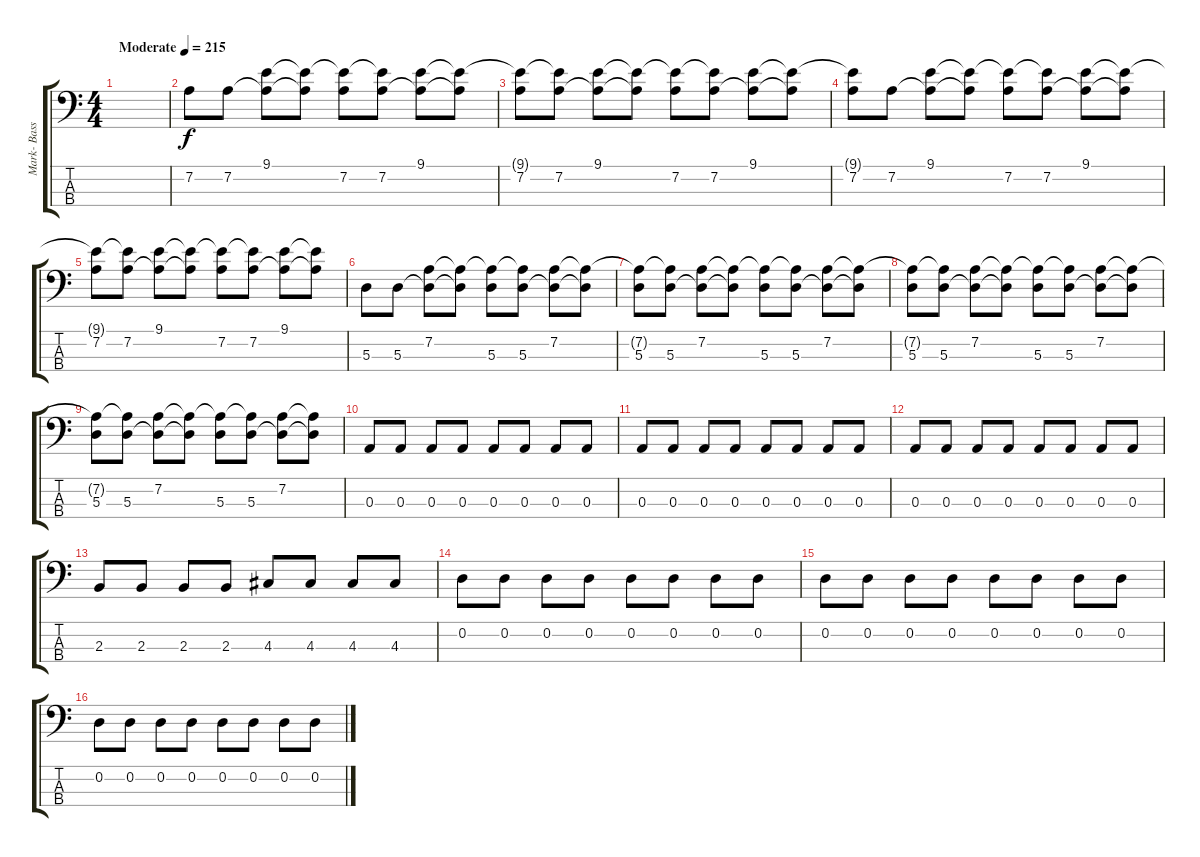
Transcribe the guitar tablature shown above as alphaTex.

\track ("Mark- Bass" "Mark- Bass") {instrument electricbassfinger}
\staff {score tabs}
\tuning (G2 D2 A1 E1) {hide}
\ts (4 4)
\tempo (215 "Moderate")
\clef f4
\ks c
|
7.2.8 7.2.8 (9.1 7.2{t}).8 (9.1{t} 7.2{t}).8 (9.1{t} 7.2).8 (9.1{t} 7.2).8 (9.1 7.2{t}).8 (9.1{t} 7.2{t}).8 |
(9.1{t} 7.2).8 (9.1{t} 7.2).8 (9.1 7.2{t}).8 (9.1{t} 7.2{t}).8 (9.1{t} 7.2).8 (9.1{t} 7.2).8 (9.1 7.2{t}).8 (9.1{t} 7.2{t}).8 |
(9.1{t} 7.2).8 7.2.8 (9.1 7.2{t}).8 (9.1{t} 7.2{t}).8 (9.1{t} 7.2).8 (9.1{t} 7.2).8 (9.1 7.2{t}).8 (9.1{t} 7.2{t}).8 |
(9.1{t} 7.2).8 (9.1{t} 7.2).8 (9.1 7.2{t}).8 (9.1{t} 7.2{t}).8 (9.1{t} 7.2).8 (9.1{t} 7.2).8 (9.1 7.2{t}).8 (9.1{t} 7.2{t}).8 |
5.3.8 5.3.8 (7.2 5.3{t}).8 (7.2{t} 5.3{t}).8 (7.2{t} 5.3).8 (7.2{t} 5.3).8 (7.2 5.3{t}).8 (7.2{t} 5.3{t}).8 |
(7.2{t} 5.3).8 (7.2{t} 5.3).8 (7.2 5.3{t}).8 (7.2{t} 5.3{t}).8 (7.2{t} 5.3).8 (7.2{t} 5.3).8 (7.2 5.3{t}).8 (7.2{t} 5.3{t}).8 |
(7.2{t} 5.3).8 (7.2{t} 5.3).8 (7.2 5.3{t}).8 (7.2{t} 5.3{t}).8 (7.2{t} 5.3).8 (7.2{t} 5.3).8 (7.2 5.3{t}).8 (7.2{t} 5.3{t}).8 |
(7.2{t} 5.3).8 (7.2{t} 5.3).8 (7.2 5.3{t}).8 (7.2{t} 5.3{t}).8 (7.2{t} 5.3).8 (7.2{t} 5.3).8 (7.2 5.3{t}).8 (7.2{t} 5.3{t}).8 |
0.3.8 0.3.8 0.3.8 0.3.8 0.3.8 0.3.8 0.3.8 0.3.8 |
0.3.8 0.3.8 0.3.8 0.3.8 0.3.8 0.3.8 0.3.8 0.3.8 |
0.3.8 0.3.8 0.3.8 0.3.8 0.3.8 0.3.8 0.3.8 0.3.8 |
2.3.8 2.3.8 2.3.8 2.3.8 4.3.8 4.3.8 4.3.8 4.3.8 |
0.2.8 0.2.8 0.2.8 0.2.8 0.2.8 0.2.8 0.2.8 0.2.8 |
0.2.8 0.2.8 0.2.8 0.2.8 0.2.8 0.2.8 0.2.8 0.2.8 |
0.2.8 0.2.8 0.2.8 0.2.8 0.2.8 0.2.8 0.2.8 0.2.8
